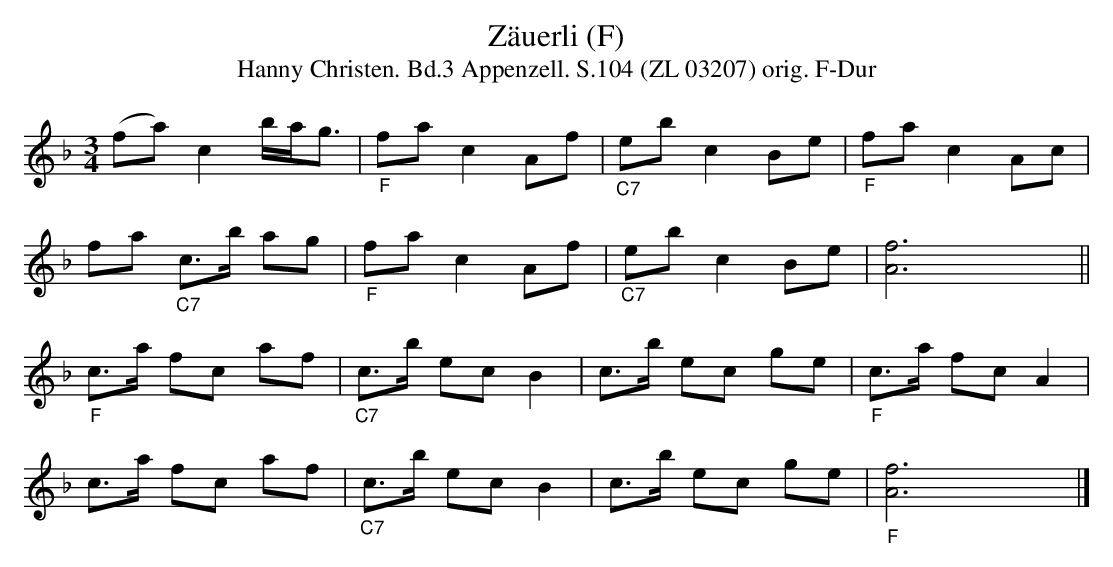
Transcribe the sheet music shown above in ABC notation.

X:1
T:Zäuerli (F)
T:Hanny Christen. Bd.3 Appenzell. S.104 (ZL 03207) orig. F-Dur
M:3/4
L:1/8
K:F
(fa) c2 b/a<g | "_F"fa c2 Af | "_C7"eb c2 Be | "_F"fa c2 Ac |
 fa "_C7"c>b ag | "_F"fa c2 Af | "_C7"eb c2 Be | [A6f6] X||
"_F"c>a fc af | "_C7"c>b ec B2 | c>b ec ge | "_F"c>a fc A2 |
c>a fc af | "_C7"c>b ec B2 | c>b ec ge | "_F"[A6f6] X |]
